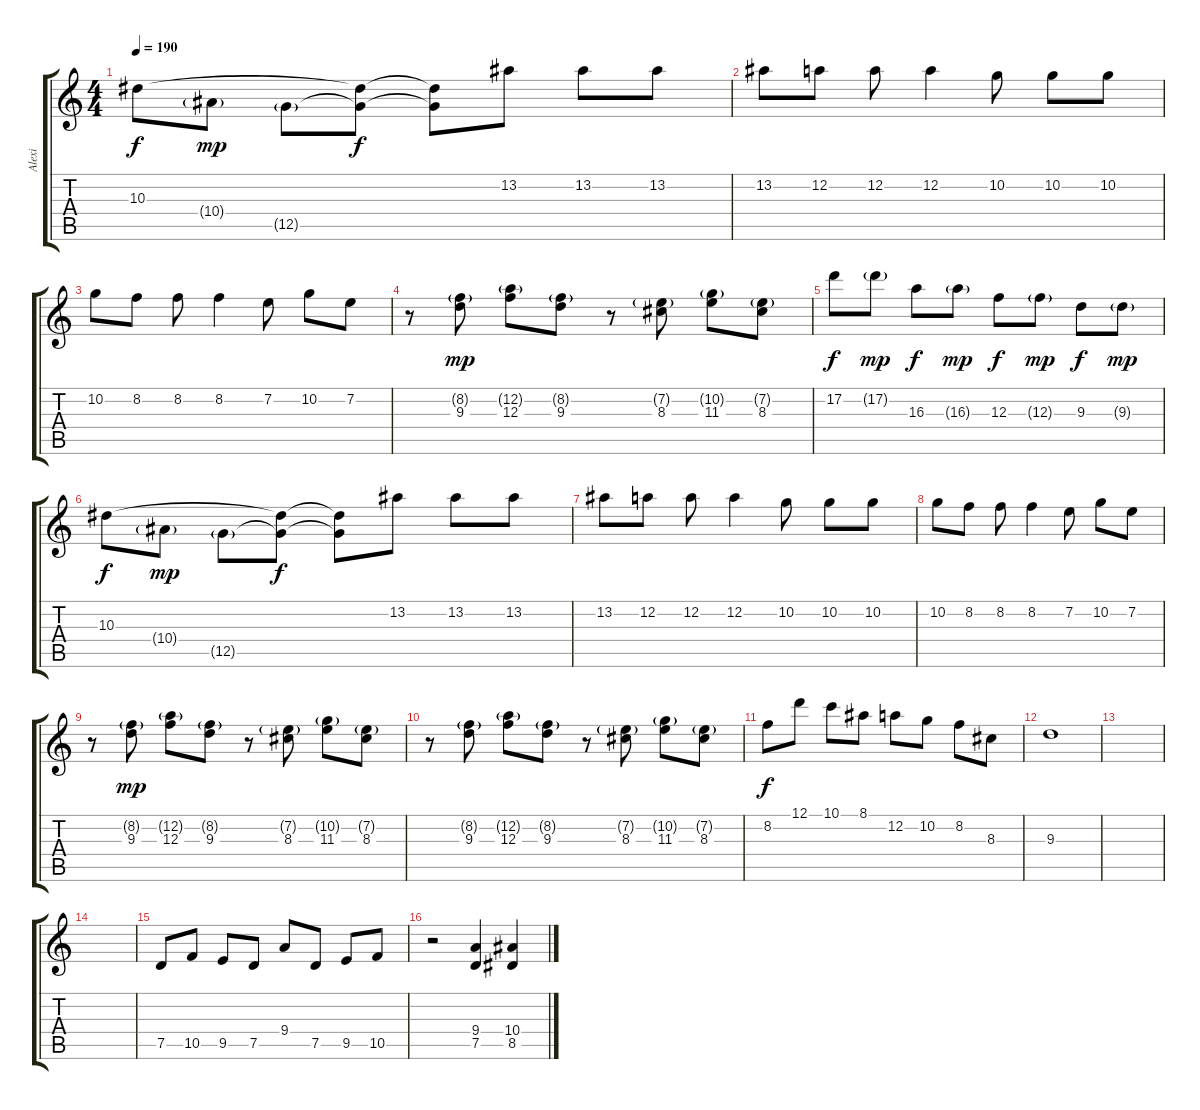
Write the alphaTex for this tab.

\track ("Alexi" "Alexi") {instrument distortionguitar}
\staff {score tabs}
\tuning (D4 A3 F3 C3 G2 D2) {hide}
\ts (4 4)
\tempo 190
\clef g2
\ks c
10.3.8{dy f} 10.4{g}.8{dy mp} 12.5{g}.8 (10.3{t} 12.5{t}).8{dy f} (10.3{t} 12.5{t}).8 13.2.8 13.2.8 13.2.8 |
13.2.8 12.2.8 12.2.8 12.2.4 10.2.8 10.2.8 10.2.8 |
10.2.8 8.2.8 8.2.8 8.2.4 7.2.8 10.2.8 7.2.8 |
r.8 (8.2{g} 9.3).8{dy mp} (12.2{g} 12.3).8 (8.2{g} 9.3).8 r.8 (7.2{g} 8.3).8 (10.2{g} 11.3).8 (7.2{g} 8.3).8 |
17.2.8{dy f} 17.2{g}.8{dy mp} 16.3.8{dy f} 16.3{g}.8{dy mp} 12.3.8{dy f} 12.3{g}.8{dy mp} 9.3.8{dy f} 9.3{g}.8{dy mp} |
10.3.8{dy f} 10.4{g}.8{dy mp} 12.5{g}.8 (10.3{t} 12.5{t}).8{dy f} (10.3{t} 12.5{t}).8 13.2.8 13.2.8 13.2.8 |
13.2.8 12.2.8 12.2.8 12.2.4 10.2.8 10.2.8 10.2.8 |
10.2.8 8.2.8 8.2.8 8.2.4 7.2.8 10.2.8 7.2.8 |
r.8 (8.2{g} 9.3).8{dy mp} (12.2{g} 12.3).8 (8.2{g} 9.3).8 r.8 (7.2{g} 8.3).8 (10.2{g} 11.3).8 (7.2{g} 8.3).8 |
r.8 (8.2{g} 9.3).8 (12.2{g} 12.3).8 (8.2{g} 9.3).8 r.8 (7.2{g} 8.3).8 (10.2{g} 11.3).8 (7.2{g} 8.3).8 |
8.2.8{dy f} 12.1.8 10.1.8 8.1.8 12.2.8 10.2.8 8.2.8 8.3.8 |
9.3.1 |
|
|
7.5.8 10.5.8 9.5.8 7.5.8 9.4.8 7.5.8 9.5.8 10.5.8 |
r.2 (9.4 7.5).4 (10.4 8.5).4
